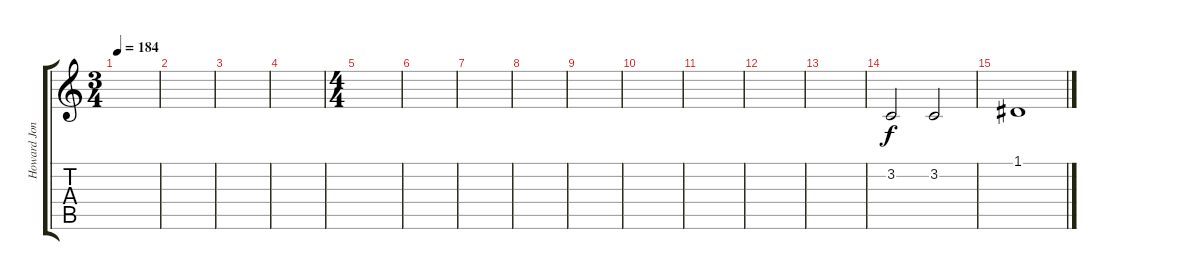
\track ("Howard Jones" "Howard Jon") {instrument oboe}
\staff {score tabs}
\tuning (D4 A3 F3 C3 G2 C2) {hide}
\ts (3 4)
\tempo 184
\clef g2
\ks c
|
|
|
|
\ts (4 4)
|
|
|
|
|
|
|
|
|
3.2.2 3.2.2 |
1.1.1
